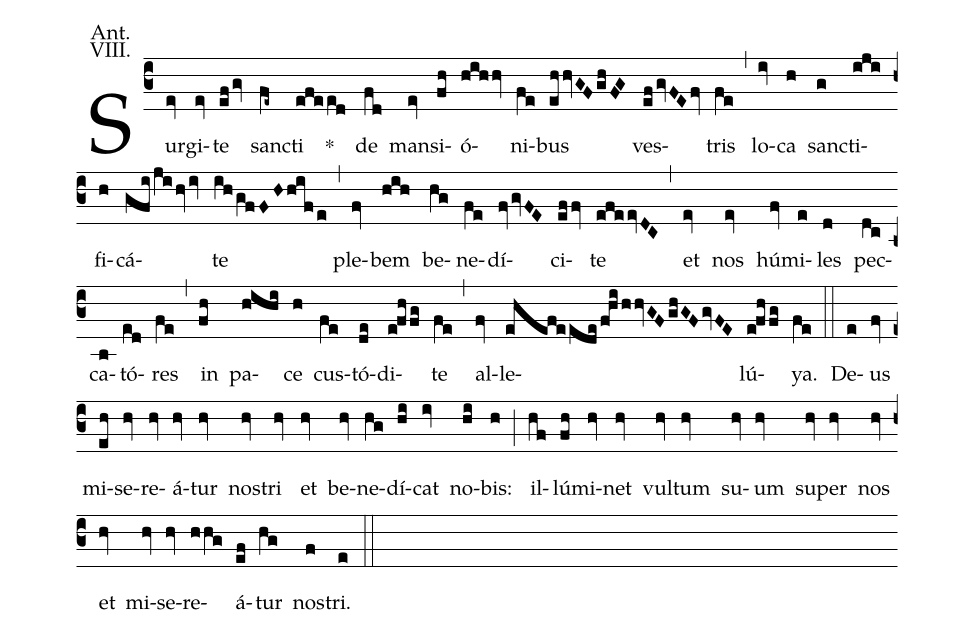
annotation: Ant.;
annotation: VIII.;
%%
(c3) Sur(ev)gi(ev)te(efgv) sanc(fe~)ti(efeed) *() de(fd) man(ev)si(fh)ó(hihhv)ni(fe)bus(ehhvGFghFG) ves(efgvFEfv)tris(fe) (,)
lo(iv)ca(h) sanc(g)ti(iji)fi(h)cá(gfijihviv)te(ihgfFHhife) (,)
ple(fv)bem(hih) be(hg)ne(fe)dí(fvgvFE)ci(effv)te(efeevDC) (,)
et(ev) nos(ev) hú(fv)mi(e)les(d) pec(dc)ca(b)tó(ed)res(fe) (,)
in(fh) pa(hihi)ce(h) cus(fe)tó(de)di(efhfg)te(fe) (,)
al(fv)le(ehefeedefhihhvGFghGFgvFE)lú(efhfg)ya.(fe) (::)
De(e)us(fv) mi(eh)se(hv)re(hv)á(hv)tur(hv) nos(hv)tri(hv) et(hv) be(hv)ne(hg)dí(hi)cat(iv) no(hi)bis:(h) (;)
il(hf)lú(fh)mi(hv)net(hv) vul(hv)tum(hv) su(hv)um(hv) su(hv)per(hv) nos(hv) et(hv) mi(hv)se(hv)re(hhg)á(ef)tur(hg) nos(f)tri.(e) (::)
